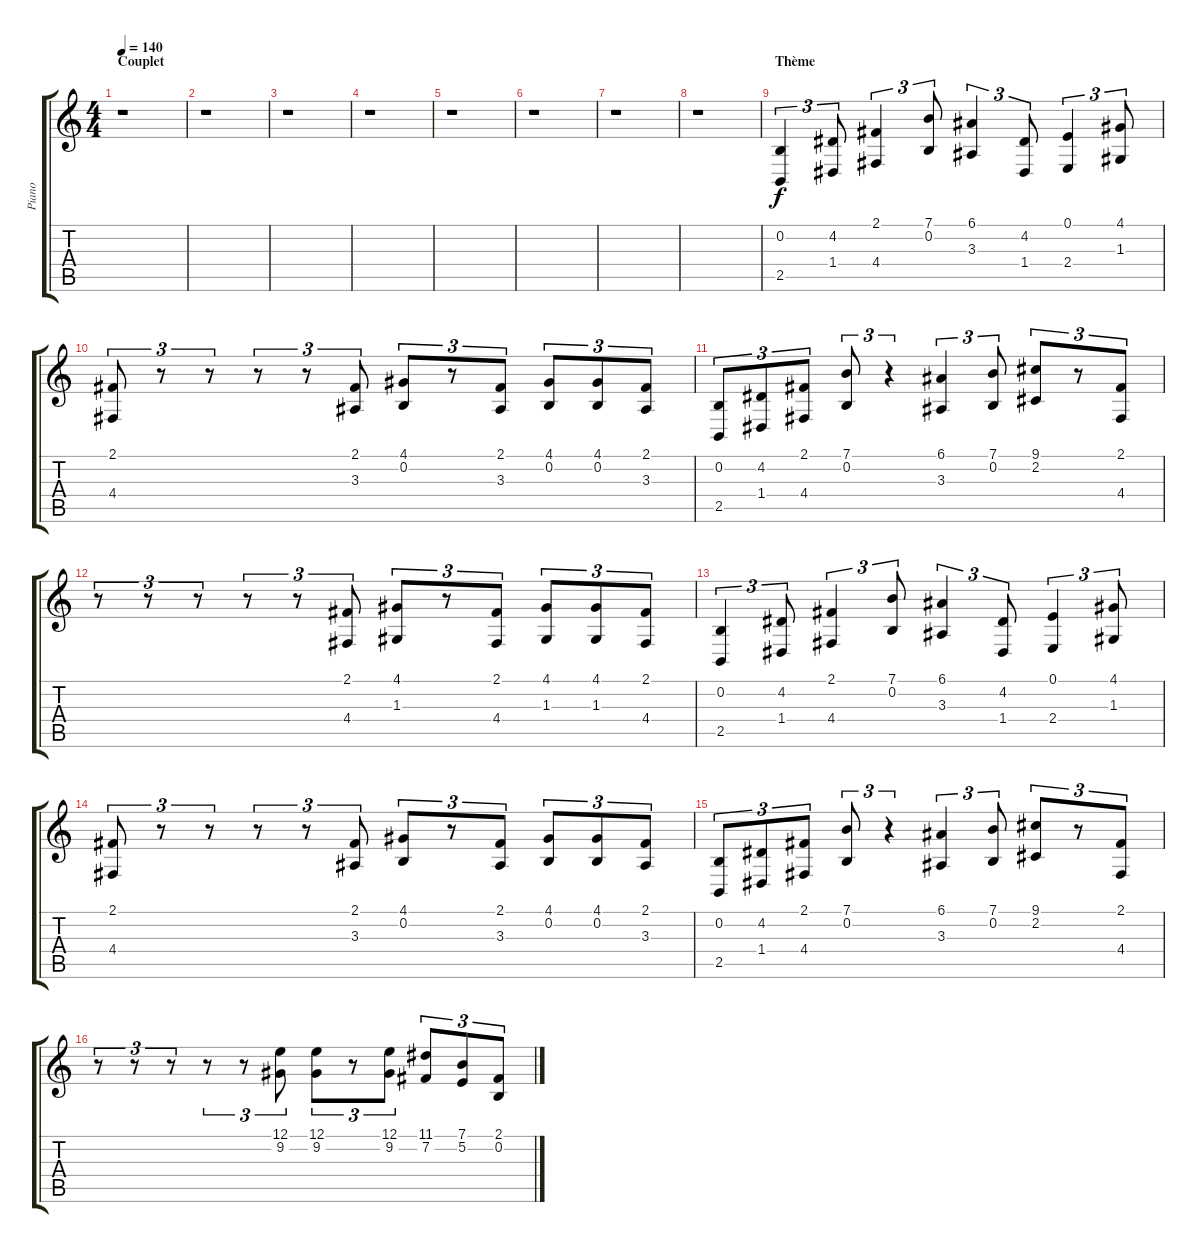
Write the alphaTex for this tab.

\track ("Piano" "Piano") {instrument acousticgrandpiano}
\staff {score tabs}
\tuning (E4 B3 G3 D3 A2 E2) {hide}
\ts (4 4)
\section ("" "Couplet")
\tempo 140
\clef g2
\ks c
r.1{dy f} |
r.1 |
r.1 |
r.1 |
r.1 |
r.1 |
r.1 |
r.1 |
\section ("" "Thème")
(0.2 2.5).4{tu (3 2)} (4.2 1.4).8{tu (3 2)} (2.1 4.4).4{tu (3 2)} (7.1 0.2).8{tu (3 2)} (6.1 3.3).4{tu (3 2)} (4.2 1.4).8{tu (3 2)} (0.1 2.4).4{tu (3 2)} (4.1 1.3).8{tu (3 2)} |
(2.1 4.4).8{tu (3 2)} r.8{tu (3 2)} r.8{tu (3 2)} r.8{tu (3 2)} r.8{tu (3 2)} (2.1 3.3).8{tu (3 2)} (4.1 0.2).8{tu (3 2)} r.8{tu (3 2)} (2.1 3.3).8{tu (3 2)} (4.1 0.2).8{tu (3 2)} (4.1 0.2).8{tu (3 2)} (2.1 3.3).8{tu (3 2)} |
(0.2 2.5).8{tu (3 2)} (4.2 1.4).8{tu (3 2)} (2.1 4.4).8{tu (3 2)} (7.1 0.2).8{tu (3 2)} r.4{tu (3 2)} (6.1 3.3).4{tu (3 2)} (7.1 0.2).8{tu (3 2)} (9.1 2.2).8{tu (3 2)} r.8{tu (3 2)} (2.1 4.4).8{tu (3 2)} |
r.8{tu (3 2)} r.8{tu (3 2)} r.8{tu (3 2)} r.8{tu (3 2)} r.8{tu (3 2)} (2.1 4.4).8{tu (3 2)} (4.1 1.3).8{tu (3 2)} r.8{tu (3 2)} (2.1 4.4).8{tu (3 2)} (4.1 1.3).8{tu (3 2)} (4.1 1.3).8{tu (3 2)} (2.1 4.4).8{tu (3 2)} |
(0.2 2.5).4{tu (3 2)} (4.2 1.4).8{tu (3 2)} (2.1 4.4).4{tu (3 2)} (7.1 0.2).8{tu (3 2)} (6.1 3.3).4{tu (3 2)} (4.2 1.4).8{tu (3 2)} (0.1 2.4).4{tu (3 2)} (4.1 1.3).8{tu (3 2)} |
(2.1 4.4).8{tu (3 2)} r.8{tu (3 2)} r.8{tu (3 2)} r.8{tu (3 2)} r.8{tu (3 2)} (2.1 3.3).8{tu (3 2)} (4.1 0.2).8{tu (3 2)} r.8{tu (3 2)} (2.1 3.3).8{tu (3 2)} (4.1 0.2).8{tu (3 2)} (4.1 0.2).8{tu (3 2)} (2.1 3.3).8{tu (3 2)} |
(0.2 2.5).8{tu (3 2)} (4.2 1.4).8{tu (3 2)} (2.1 4.4).8{tu (3 2)} (7.1 0.2).8{tu (3 2)} r.4{tu (3 2)} (6.1 3.3).4{tu (3 2)} (7.1 0.2).8{tu (3 2)} (9.1 2.2).8{tu (3 2)} r.8{tu (3 2)} (2.1 4.4).8{tu (3 2)} |
r.8{tu (3 2)} r.8{tu (3 2)} r.8{tu (3 2)} r.8{tu (3 2)} r.8{tu (3 2)} (12.1 9.2).8{tu (3 2)} (12.1 9.2).8{tu (3 2)} r.8{tu (3 2)} (12.1 9.2).8{tu (3 2)} (11.1 7.2).8{tu (3 2)} (7.1 5.2).8{tu (3 2)} (2.1 0.2).8{tu (3 2)}
